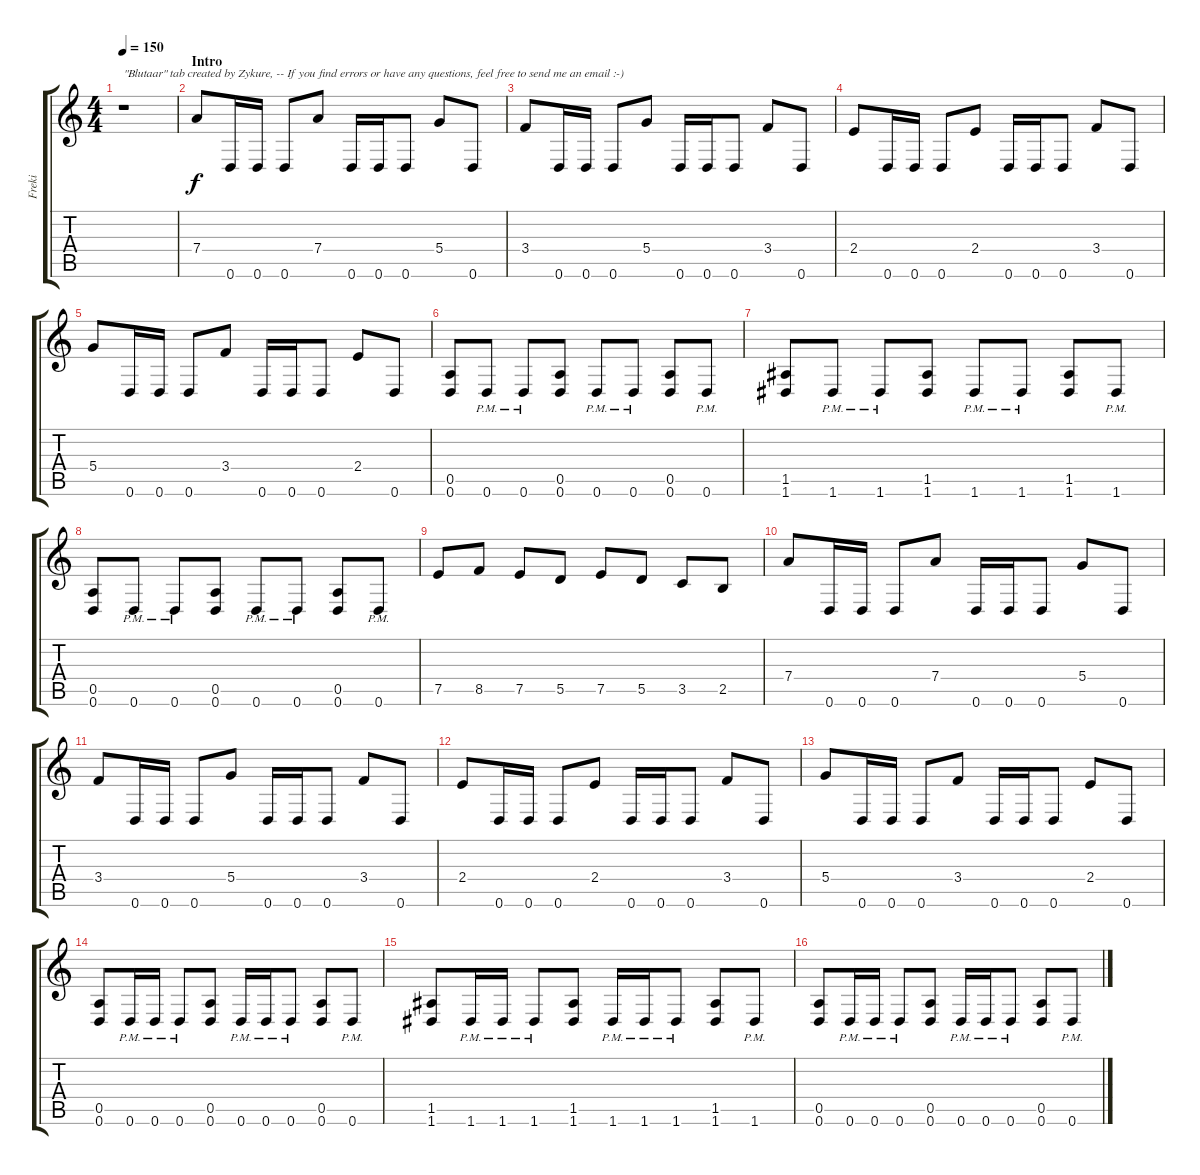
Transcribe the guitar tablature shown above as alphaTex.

\track ("Freki" "Freki") {instrument distortionguitar}
\staff {score tabs}
\tuning (E4 B3 G3 D3 A2 D2) {hide}
\ts (4 4)
\tempo 150
\clef g2
\ks c
r.1{txt "\"Blutaar\" tab created by Zykure, -- If you find errors or have any questions, feel free to send me an email :-)" dy f instrument distortionguitar} |
\section ("" "Intro")
7.4.8 0.6.16 0.6.16 0.6.8 7.4.8 0.6.16 0.6.16 0.6.8 5.4.8 0.6.8 |
3.4.8 0.6.16 0.6.16 0.6.8 5.4.8 0.6.16 0.6.16 0.6.8 3.4.8 0.6.8 |
2.4.8 0.6.16 0.6.16 0.6.8 2.4.8 0.6.16 0.6.16 0.6.8 3.4.8 0.6.8 |
5.4.8 0.6.16 0.6.16 0.6.8 3.4.8 0.6.16 0.6.16 0.6.8 2.4.8 0.6.8 |
(0.5 0.6).8 0.6{pm}.8 0.6{pm}.8 (0.5 0.6).8 0.6{pm}.8 0.6{pm}.8 (0.5 0.6).8 0.6{pm}.8 |
(1.5 1.6).8 1.6{pm}.8 1.6{pm}.8 (1.5 1.6).8 1.6{pm}.8 1.6{pm}.8 (1.5 1.6).8 1.6{pm}.8 |
(0.5 0.6).8 0.6{pm}.8 0.6{pm}.8 (0.5 0.6).8 0.6{pm}.8 0.6{pm}.8 (0.5 0.6).8 0.6{pm}.8 |
7.5.8 8.5.8 7.5.8 5.5.8 7.5.8 5.5.8 3.5.8 2.5.8 |
7.4.8 0.6.16 0.6.16 0.6.8 7.4.8 0.6.16 0.6.16 0.6.8 5.4.8 0.6.8 |
3.4.8 0.6.16 0.6.16 0.6.8 5.4.8 0.6.16 0.6.16 0.6.8 3.4.8 0.6.8 |
2.4.8 0.6.16 0.6.16 0.6.8 2.4.8 0.6.16 0.6.16 0.6.8 3.4.8 0.6.8 |
5.4.8 0.6.16 0.6.16 0.6.8 3.4.8 0.6.16 0.6.16 0.6.8 2.4.8 0.6.8 |
(0.5 0.6).8 0.6{pm}.16 0.6{pm}.16 0.6{pm}.8 (0.5 0.6).8 0.6{pm}.16 0.6{pm}.16 0.6{pm}.8 (0.5 0.6).8 0.6{pm}.8 |
(1.5 1.6).8 1.6{pm}.16 1.6{pm}.16 1.6{pm}.8 (1.5 1.6).8 1.6{pm}.16 1.6{pm}.16 1.6{pm}.8 (1.5 1.6).8 1.6{pm}.8 |
(0.5 0.6).8 0.6{pm}.16 0.6{pm}.16 0.6{pm}.8 (0.5 0.6).8 0.6{pm}.16 0.6{pm}.16 0.6{pm}.8 (0.5 0.6).8 0.6{pm}.8
